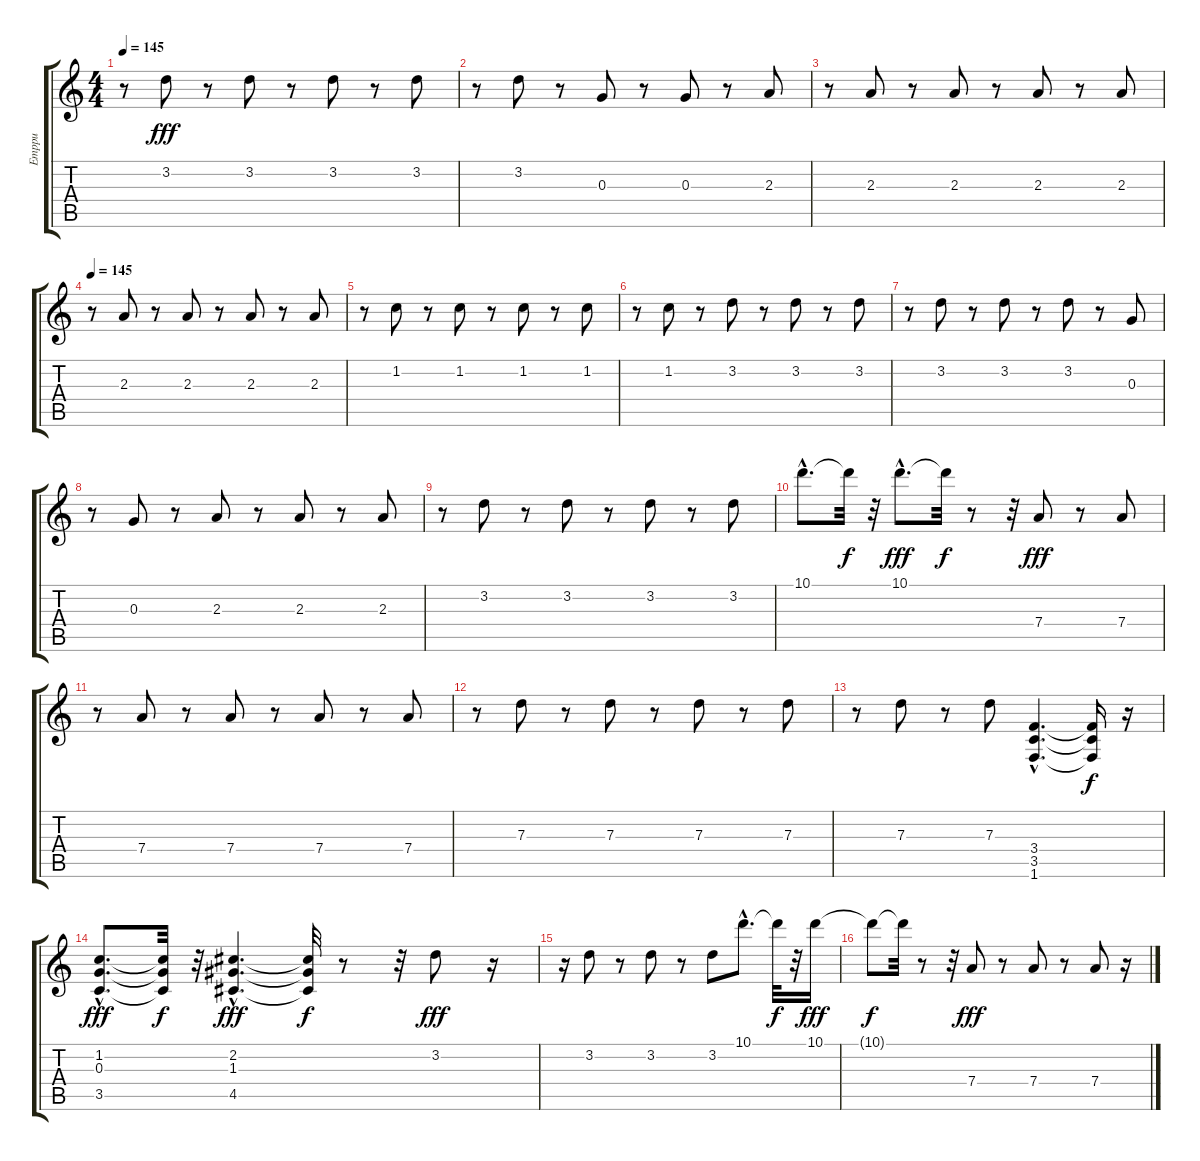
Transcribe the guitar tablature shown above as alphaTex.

\track ("Emppu" "Emppu") {instrument distortionguitar}
\staff {score tabs}
\tuning (E4 B3 G3 D3 A2 E2) {hide}
\ts (4 4)
\tempo 145
\clef g2
\ks c
r.8{dy fff} 3.2.8 r.8 3.2.8 r.8 3.2.8 r.8 3.2.8 |
r.8 3.2.8 r.8 0.3.8 r.8 0.3.8 r.8 2.3.8 |
r.8 2.3.8 r.8 2.3.8 r.8 2.3.8{volume 12} r.8 2.3.8 |
\tempo 145
r.8 2.3.8 r.8 2.3.8 r.8 2.3.8 r.8 2.3.8 |
r.8 1.2.8 r.8 1.2.8 r.8 1.2.8 r.8 1.2.8 |
r.8 1.2.8 r.8 3.2.8 r.8 3.2.8 r.8 3.2.8 |
r.8 3.2.8 r.8 3.2.8 r.8 3.2.8 r.8 0.3.8 |
r.8 0.3.8 r.8 2.3.8 r.8 2.3.8 r.8 2.3.8 |
r.8 3.2.8 r.8 3.2.8 r.8 3.2.8 r.8 3.2.8 |
10.1{hac}.8{d} 10.1{t}.32{dy f} r.32 10.1{hac}.8{d dy fff} 10.1{t}.32{dy f} r.8 r.32 7.4.8{dy fff} r.8 7.4.8 |
r.8 7.4.8 r.8 7.4.8 r.8 7.4.8 r.8 7.4.8 |
r.8 7.3.8 r.8 7.3.8 r.8 7.3.8 r.8 7.3.8 |
r.8 7.3.8 r.8 7.3.8 (3.4{hac} 3.5{hac} 1.6{hac}).4{d} (3.4{t} 3.5{t} 1.6{t}).16{dy f} r.16 |
(1.2{hac} 0.3{hac} 3.5{hac}).8{d dy fff} (1.2{t} 0.3{t} 3.5{t}).32{dy f} r.32 (2.2{hac} 1.3{hac} 4.5{hac}).4{d dy fff} (2.2{t} 1.3{t} 4.5{t}).32{dy f} r.8 r.32 3.2.8{dy fff} r.16 |
r.16 3.2.8 r.8 3.2.8 r.8 3.2.8 10.1{hac}.8{d} 10.1{t}.32{dy f} r.32 10.1.16{dy fff} |
10.1{t}.8{dy f} 10.1{t}.32 r.8 r.32 7.4.8{dy fff} r.8 7.4.8 r.8 7.4.8 r.16
